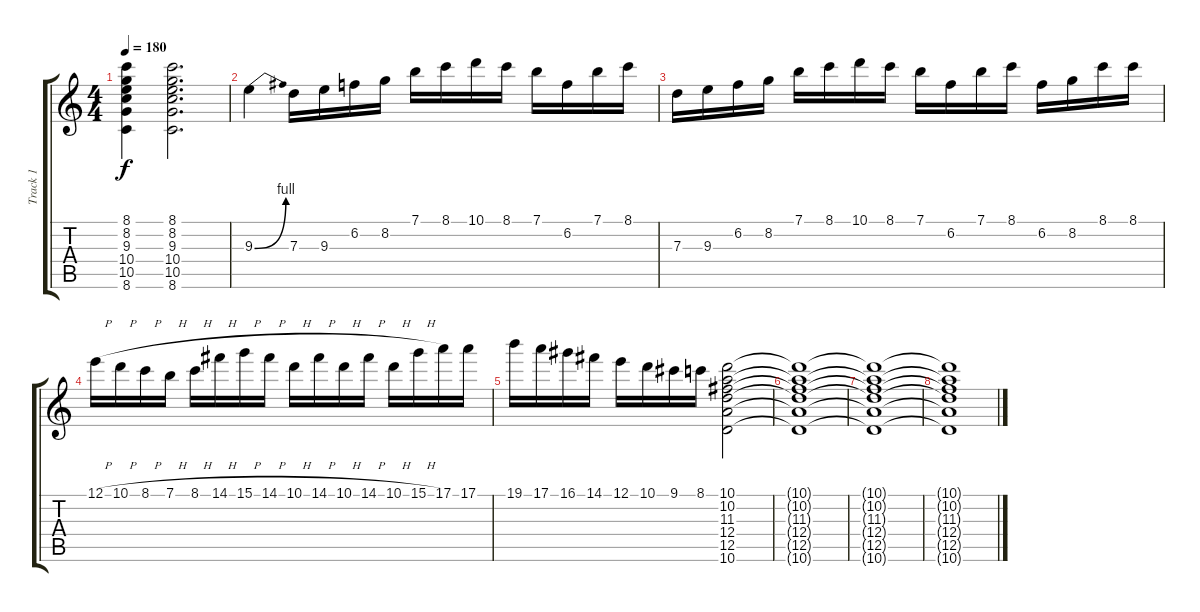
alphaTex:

\track ("Track 1" "Track 1") {instrument distortionguitar}
\staff {score tabs}
\tuning (E4 B3 G3 D3 A2 E2) {hide}
\ts (4 4)
\tempo 180
\clef g2
\ks c
(8.1{t} 8.2{t} 9.3{t} 10.4{t} 10.5{t} 8.6{t}).4{dy f} (8.1 8.2 9.3 10.4 10.5 8.6).2{d} |
9.3{be (bend 0 0 60 4)}.4 7.3.16 9.3.16 6.2.16 8.2.16 7.1.16 8.1.16 10.1.16 8.1.16 7.1.16 6.2.16 7.1.16 8.1.16 |
7.3.16 9.3.16 6.2.16 8.2.16 7.1.16 8.1.16 10.1.16 8.1.16 7.1.16 6.2.16 7.1.16 8.1.16 6.2.16 8.2.16 8.1.16 8.1.16 |
12.1{h}.16 10.1{h}.16 8.1{h}.16 7.1{h}.16 8.1{h}.16 14.1{h}.16 15.1{h}.16 14.1{h}.16 10.1{h}.16 14.1{h}.16 10.1{h}.16 14.1{h}.16 10.1{h}.16 15.1{h}.16 17.1.16 17.1.16 |
19.1.16 17.1.16 16.1.16 14.1.16 12.1.16 10.1.16 9.1.16 8.1.16 (10.1 10.2 11.3 12.4 12.5 10.6).2 |
(10.1{t} 10.2{t} 11.3{t} 12.4{t} 12.5{t} 10.6{t}).1 |
(10.1{t} 10.2{t} 11.3{t} 12.4{t} 12.5{t} 10.6{t}).1 |
(10.1{t} 10.2{t} 11.3{t} 12.4{t} 12.5{t} 10.6{t}).1
